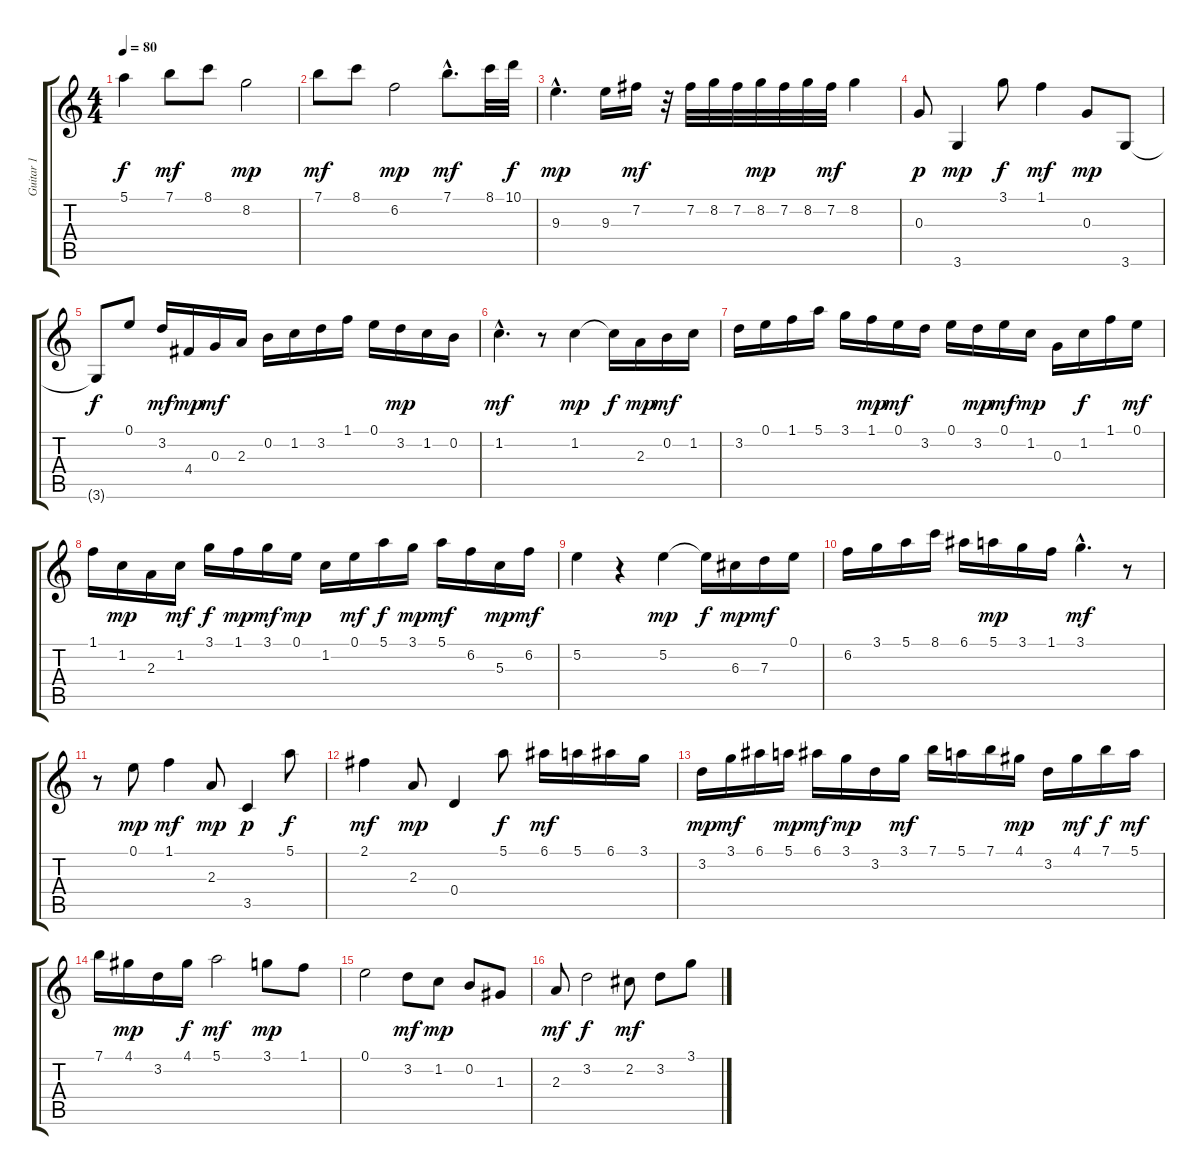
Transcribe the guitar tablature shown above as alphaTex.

\track ("Guitar 1" "Guitar 1") {instrument acousticguitarnylon}
\staff {score tabs}
\tuning (E4 B3 G3 D3 A2 E2) {hide}
\ts (4 4)
\tempo 80
\clef g2
\ks c
5.1{t}.4{dy f} 7.1.8{dy mf} 8.1.8 8.2.2{dy mp} |
7.1.8{dy mf} 8.1.8 6.2.2{dy mp} 7.1{hac}.8{d dy mf} 8.1.32 10.1.32{dy f} |
9.3{hac}.4{d dy mp} 9.3.16 7.2.16{dy mf} r.32 7.2.32 8.2.32 7.2.32 8.2.32{dy mp} 7.2.32 8.2.32 7.2.32{dy mf} 8.2.4 |
0.3.8{dy p} 3.6.4{dy mp} 3.1.8{dy f} 1.1.4{dy mf} 0.3.8{dy mp} 3.6.8 |
3.6{t}.8{dy f} 0.1.8 3.2.16{dy mf} 4.4.16{dy mp} 0.3.16{dy mf} 2.3.16 0.2.16 1.2.16 3.2.16 1.1.16 0.1.16 3.2.16{dy mp} 1.2.16 0.2.16 |
1.2{hac}.4{d dy mf} r.8 1.2.4{dy mp} 1.2{t}.16{dy f} 2.3.16{dy mp} 0.2.16{dy mf} 1.2.16 |
3.2.16 0.1.16 1.1.16 5.1.16 3.1.16 1.1.16{dy mp} 0.1.16{dy mf} 3.2.16 0.1.16 3.2.16{dy mp} 0.1.16{dy mf} 1.2.16{dy mp} 0.3.16 1.2.16{dy f} 1.1.16 0.1.16{dy mf} |
1.1.16 1.2.16{dy mp} 2.3.16 1.2.16{dy mf} 3.1.16{dy f} 1.1.16{dy mp} 3.1.16{dy mf} 0.1.16{dy mp} 1.2.16 0.1.16{dy mf} 5.1.16{dy f} 3.1.16{dy mp} 5.1.16{dy mf} 6.2.16 5.3.16{dy mp} 6.2.16{dy mf} |
5.2.4 r.4 5.2.4{dy mp} 5.2{t}.16{dy f} 6.3.16{dy mp} 7.3.16{dy mf} 0.1.16 |
6.2.16 3.1.16 5.1.16 8.1.16 6.1.16 5.1.16{dy mp} 3.1.16 1.1.16 3.1{hac}.4{d dy mf} r.8 |
r.8 0.1.8{dy mp} 1.1.4{dy mf} 2.3.8{dy mp} 3.5.4{dy p} 5.1.8{dy f} |
2.1.4{dy mf} 2.3.8{dy mp} 0.4.4 5.1.8{dy f} 6.1.16{dy mf} 5.1.16 6.1.16 3.1.16 |
3.2.16{dy mp} 3.1.16{dy mf} 6.1.16 5.1.16{dy mp} 6.1.16{dy mf} 3.1.16{dy mp} 3.2.16 3.1.16{dy mf} 7.1.16 5.1.16 7.1.16 4.1.16{dy mp} 3.2.16 4.1.16{dy mf} 7.1.16{dy f} 5.1.16{dy mf} |
7.1.16 4.1.16{dy mp} 3.2.16 4.1.16{dy f} 5.1.2{dy mf} 3.1.8{dy mp} 1.1.8 |
0.1.2 3.2.8{dy mf} 1.2.8{dy mp} 0.2.8 1.3.8 |
2.3.8{dy mf} 3.2.2{dy f} 2.2.8{dy mf} 3.2.8 3.1.8
